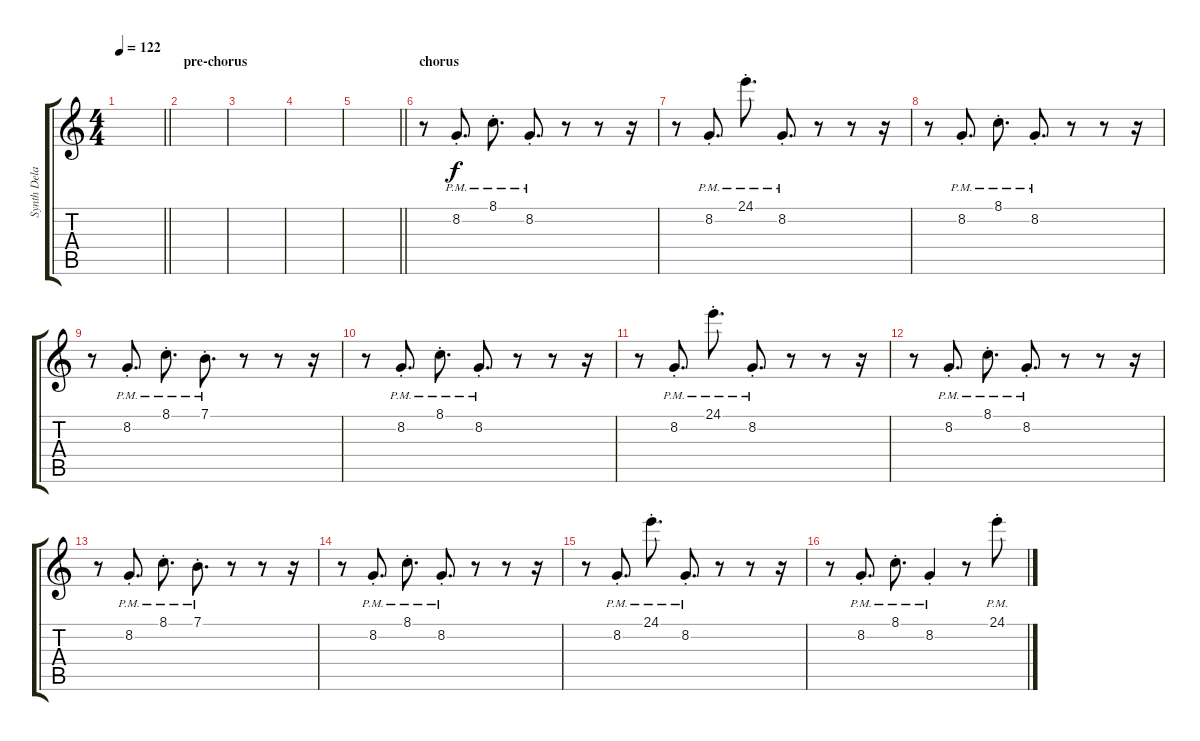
\track ("Synth Delay" "Synth Dela") {instrument lead2sawtooth}
\staff {score tabs}
\tuning (E4 B3 G3 D3 A2 E2) {hide}
\ts (4 4)
\tempo 122
\clef g2
\barLineRight lightlight
\ks c
|
\section ("" "pre-chorus")
|
|
|
\barLineRight lightlight
|
\section ("" "chorus")
r.8 8.2{pm st}.8{d} 8.1{pm st}.8{d} 8.2{pm st}.8{d} r.8 r.8 r.16 |
r.8 8.2{pm st}.8{d} 24.1{pm st}.8{d} 8.2{pm st}.8{d} r.8 r.8 r.16 |
r.8 8.2{pm st}.8{d} 8.1{pm st}.8{d} 8.2{pm st}.8{d} r.8 r.8 r.16 |
r.8 8.2{pm st}.8{d} 8.1{pm st}.8{d} 7.1{pm st}.8{d} r.8 r.8 r.16 |
r.8 8.2{pm st}.8{d} 8.1{pm st}.8{d} 8.2{pm st}.8{d} r.8 r.8 r.16 |
r.8 8.2{pm st}.8{d} 24.1{pm st}.8{d} 8.2{pm st}.8{d} r.8 r.8 r.16 |
r.8 8.2{pm st}.8{d} 8.1{pm st}.8{d} 8.2{pm st}.8{d} r.8 r.8 r.16 |
r.8 8.2{pm st}.8{d} 8.1{pm st}.8{d} 7.1{pm st}.8{d} r.8 r.8 r.16 |
r.8 8.2{pm st}.8{d} 8.1{pm st}.8{d} 8.2{pm st}.8{d} r.8 r.8 r.16 |
r.8 8.2{pm st}.8{d} 24.1{pm st}.8{d} 8.2{pm st}.8{d} r.8 r.8 r.16 |
r.8 8.2{pm st}.8{d} 8.1{pm st}.8{d} 8.2{pm st}.4 r.8 24.1{pm st}.8
